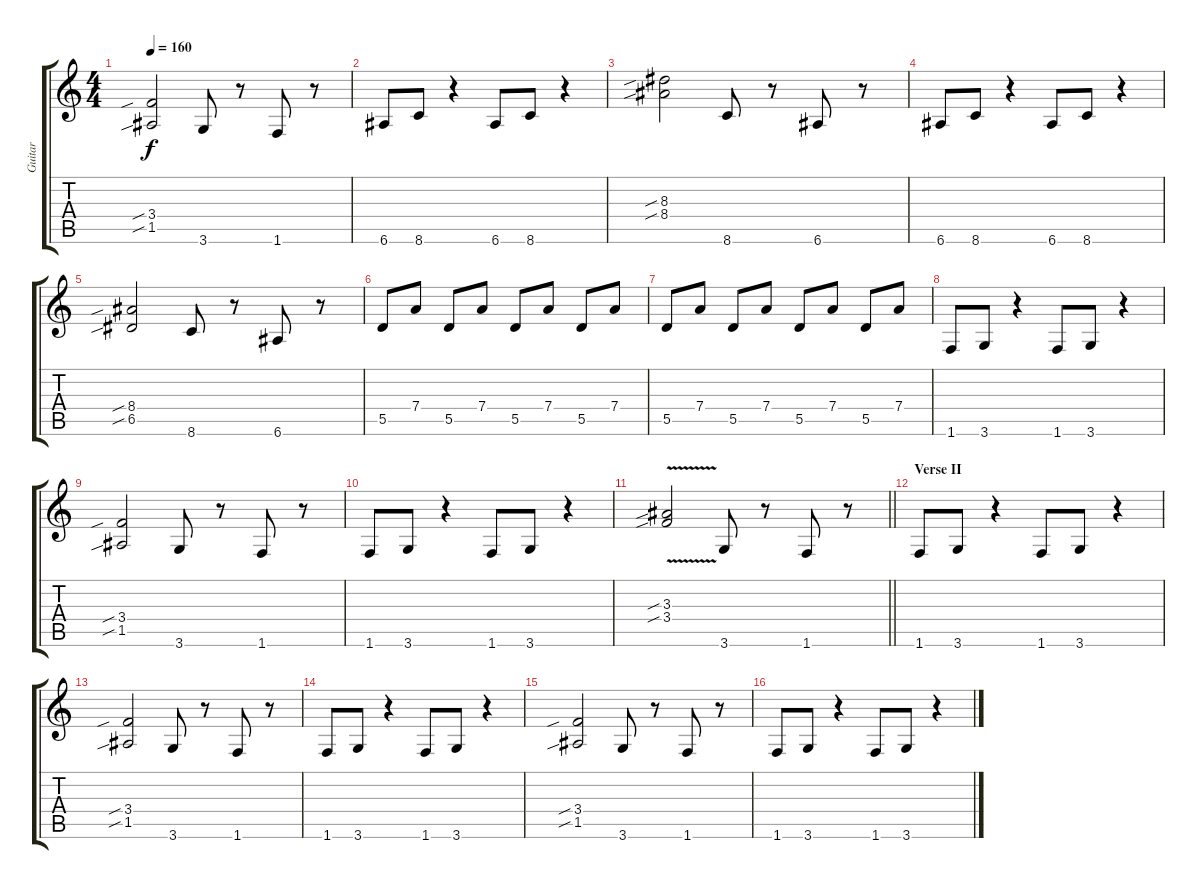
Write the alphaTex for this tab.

\track ("Guitar" "Guitar") {instrument distortionguitar}
\staff {score tabs}
\tuning (E4 B3 G3 D3 A2 E2) {hide}
\ts (4 4)
\tempo 160
\clef g2
\ks c
(3.4{sib} 1.5{sib}).2{dy f} 3.6.8 r.8 1.6.8 r.8 |
6.6.8 8.6.8 r.4 6.6.8 8.6.8 r.4 |
(8.3{sib} 8.4{sib}).2 8.6.8 r.8 6.6.8 r.8 |
6.6.8 8.6.8 r.4 6.6.8 8.6.8 r.4 |
(8.4{sib} 6.5{sib}).2 8.6.8 r.8 6.6.8 r.8 |
5.5.8 7.4.8 5.5.8 7.4.8 5.5.8 7.4.8 5.5.8 7.4.8 |
5.5.8 7.4.8 5.5.8 7.4.8 5.5.8 7.4.8 5.5.8 7.4.8 |
1.6.8 3.6.8 r.4 1.6.8 3.6.8 r.4 |
(3.4{sib} 1.5{sib}).2 3.6.8 r.8 1.6.8 r.8 |
1.6.8 3.6.8 r.4 1.6.8 3.6.8 r.4 |
\barLineRight lightlight
(3.3{v sib} 3.4{sib}).2 3.6.8 r.8 1.6.8 r.8 |
\section ("" "Verse II")
1.6.8 3.6.8 r.4 1.6.8 3.6.8 r.4 |
(3.4{sib} 1.5{sib}).2 3.6.8 r.8 1.6.8 r.8 |
1.6.8 3.6.8 r.4 1.6.8 3.6.8 r.4 |
(3.4{sib} 1.5{sib}).2 3.6.8 r.8 1.6.8 r.8 |
1.6.8 3.6.8 r.4 1.6.8 3.6.8 r.4
